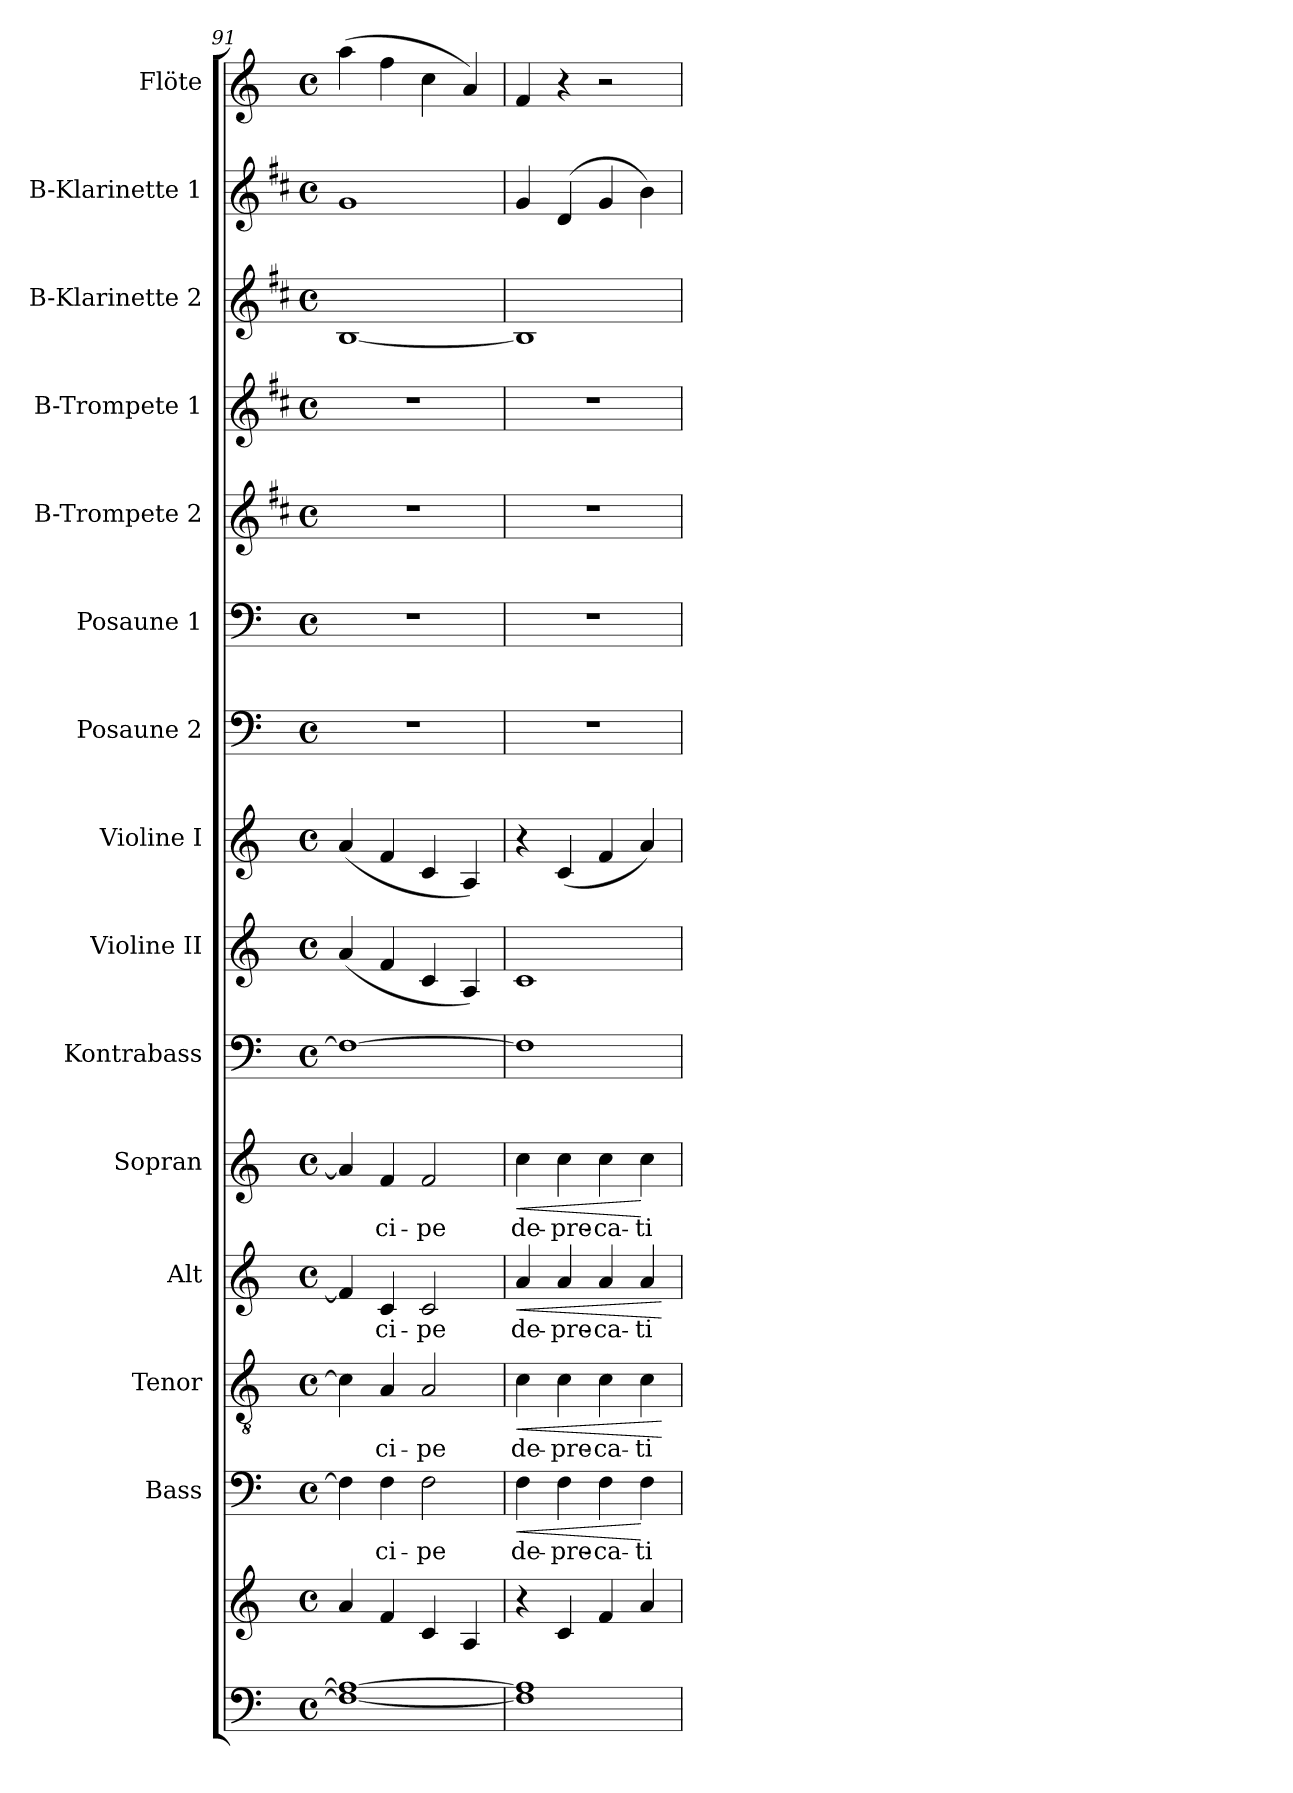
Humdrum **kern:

**kern	**kern	**kern	**text	**dynam	**kern	**text	**dynam	**kern	**text	**dynam	**kern	**text	**dynam	**kern	**kern	**kern	**kern	**kern	**kern	**kern	**kern	**kern	**kern
*part15	*part15	*part14	*part14	*part14	*part13	*part13	*part13	*part12	*part12	*part12	*part11	*part11	*part11	*part10	*part9	*part8	*part7	*part6	*part5	*part4	*part3	*part2	*part1
*staff16	*staff15	*staff14	*staff14	*staff14	*staff13	*staff13	*staff13	*staff12	*staff12	*staff12	*staff11	*staff11	*staff11	*staff10	*staff9	*staff8	*staff7	*staff6	*staff5	*staff4	*staff3	*staff2	*staff1
*	*	*I"Bass	*	*	*I"Tenor	*	*	*I"Alt	*	*	*I"Sopran	*	*	*I"Kontrabass	*I"Violine II	*I"Violine I	*I"Posaune 2	*I"Posaune 1	*I"B-Trompete 2	*I"B-Trompete 1	*I"B-Klarinette 2	*I"B-Klarinette 1	*I"Flöte
*	*	*I'B.	*	*	*I'T.	*	*	*I'A.	*	*	*I'S.	*	*	*I'Kb.	*I'Vl. II	*I'Vl. I	*I'Pos. 2	*I'Pos. 1	*I'B Trp. 2	*I'B Trp. 1	*I'B Kl. 2	*I'B Kl. 1	*I'Fl.
*clefF4	*clefG2	*clefF4	*	*	*clefGv2	*	*	*clefG2	*	*	*clefG2	*	*	*clefF4	*clefG2	*clefG2	*clefF4	*clefF4	*clefG2	*clefG2	*clefG2	*clefG2	*clefG2
*	*	*	*	*	*	*	*	*	*	*	*	*	*	*ITrd7c12	*	*	*	*	*ITrd1c2	*ITrd1c2	*ITrd1c2	*ITrd1c2	*
*k[]	*k[]	*k[]	*	*	*k[]	*	*	*k[]	*	*	*k[]	*	*	*k[]	*k[]	*k[]	*k[]	*k[]	*k[]	*k[]	*k[]	*k[]	*k[]
*C:	*C:	*C:	*	*	*C:	*	*	*C:	*	*	*C:	*	*	*C:	*C:	*C:	*C:	*C:	*C:	*C:	*C:	*C:	*C:
*M4/4	*M4/4	*M4/4	*	*	*M4/4	*	*	*M4/4	*	*	*M4/4	*	*	*M4/4	*M4/4	*M4/4	*M4/4	*M4/4	*M4/4	*M4/4	*M4/4	*M4/4	*M4/4
*met(c)	*met(c)	*met(c)	*	*	*met(c)	*	*	*met(c)	*	*	*met(c)	*	*	*met(c)	*met(c)	*met(c)	*met(c)	*met(c)	*met(c)	*met(c)	*met(c)	*met(c)	*met(c)
=91	=91	=91	=91	=91	=91	=91	=91	=91	=91	=91	=91	=91	=91	=91	=91	=91	=91	=91	=91	=91	=91	=91	=91
1F_ 1A_	4a/	4F\]	.	.	4c\]	.	.	4f/]	.	.	4a/]	.	.	1FF_	(<4a/	(<4a/	1r	1r	1r	1r	[1A	1f	(>4aa\
!	!	!	!LO:LY:b	!	!	!LO:LY:b	!	!	!LO:LY:b	!	!	!LO:LY:b	!	!	!	!	!	!	!	!	!	!	!
.	4f/	4F\	-ci-	.	4A/	-ci-	.	4c/	-ci-	.	4f/	-ci-	.	.	4f/	4f/	.	.	.	.	.	.	4ff\
!	!	!	!LO:LY:b	!	!	!LO:LY:b	!	!	!LO:LY:b	!	!	!LO:LY:b	!	!	!	!	!	!	!	!	!	!	!
.	4c/	2F\	-pe	.	2A/	-pe	.	2c/	-pe	.	2f/	-pe	.	.	4c/	4c/	.	.	.	.	.	.	4cc\
.	4A/	.	.	.	.	.	.	.	.	.	.	.	.	.	4A/)	4A/)	.	.	.	.	.	.	4a/)
=92	=92	=92	=92	=92	=92	=92	=92	=92	=92	=92	=92	=92	=92	=92	=92	=92	=92	=92	=92	=92	=92	=92	=92
!	!	!	!LO:LY:b	!LO:HP:b	!	!LO:LY:b	!LO:HP:b	!	!LO:LY:b	!LO:HP:b	!	!LO:LY:b	!LO:HP:b	!	!	!	!	!	!	!	!	!	!
1F] 1A]	4r	4F\	de-	<	4c\	de-	<	4a/	de-	<	4cc\	de-	<	1FF]	1c	4r	1r	1r	1r	1r	1A]	4f/	4f/
!	!	!	!LO:LY:b	!	!	!LO:LY:b	!	!	!LO:LY:b	!	!	!LO:LY:b	!	!	!	!	!	!	!	!	!	!	!
.	4c/	4F\	-pre-	.	4c\	-pre-	.	4a/	-pre-	.	4cc\	-pre-	.	.	.	(<4c/	.	.	.	.	.	(4c/	4r
!	!	!	!LO:LY:b	!	!	!LO:LY:b	!	!	!LO:LY:b	!	!	!LO:LY:b	!	!	!	!	!	!	!	!	!	!	!
.	4f/	4F\	-ca-	.	4c\	-ca-	.	4a/	-ca-	.	4cc\	-ca-	.	.	.	4f/	.	.	.	.	.	4f/	2r
!	!	!	!LO:LY:b	!	!	!LO:LY:b	!	!	!LO:LY:b	!	!	!LO:LY:b	!	!	!	!	!	!	!	!	!	!	!
.	4a/	4F\	-ti-	[	4c\	-ti-	.	4a/	-ti-	.	4cc\	-ti-	[	.	.	4a/)	.	.	.	.	.	4a\)	.
.	.	.	.	.	.	.	[	.	.	[	.	.	.	.	.	.	.	.	.	.	.	.	.
=	=	=	=	=	=	=	=	=	=	=	=	=	=	=	=	=	=	=	=	=	=	=	=
*-	*-	*-	*-	*-	*-	*-	*-	*-	*-	*-	*-	*-	*-	*-	*-	*-	*-	*-	*-	*-	*-	*-	*-
